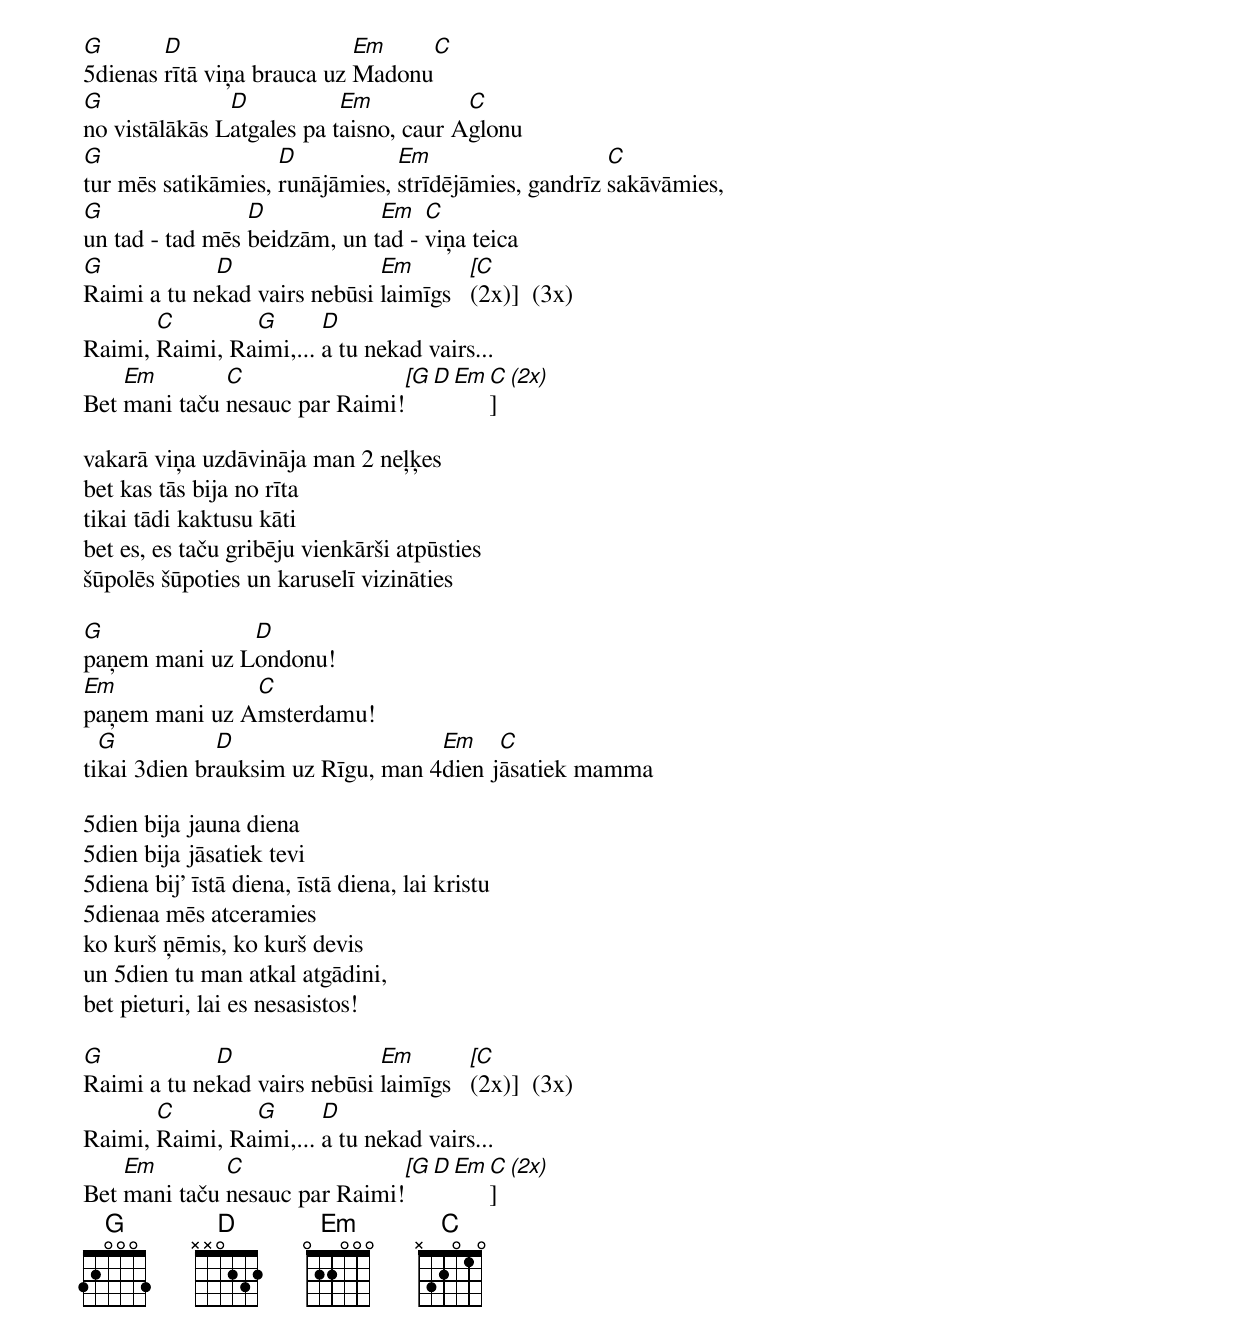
G       D                   Em    C
5dienas rītā viņa brauca uz Madonu
G              D           Em           C
no vistālākās Latgales pa taisno, caur Aglonu
G                   D           Em                    C
tur mēs satikāmies, runājāmies, strīdējāmies, gandrīz sakāvāmies,
G                D            Em   C
un tad - tad mēs beidzām, un tad - viņa teica
G            D                Em        [C](2x)
Raimi a tu nekad vairs nebūsi laimīgs     (3x)
       C        G       D
Raimi, Raimi, Raimi,... a tu nekad vairs...
    Em        C                [G D Em C] (2x)
Bet mani taču nesauc par Raimi!

vakarā viņa uzdāvināja man 2 neļķes
bet kas tās bija no rīta
tikai tādi kaktusu kāti
bet es, es taču gribēju vienkārši atpūsties
šūpolēs šūpoties un karuselī vizināties

G              D
paņem mani uz Londonu!
Em             C
paņem mani uz Amsterdamu!
  G           D                    Em    C
tikai 3dien brauksim uz Rīgu, man 4dien jāsatiek mamma

5dien bija jauna diena
5dien bija jāsatiek tevi
5diena bij’ īstā diena, īstā diena, lai kristu
5dienaa mēs atceramies
ko kurš ņēmis, ko kurš devis
un 5dien tu man atkal atgādini,
bet pieturi, lai es nesasistos!

G            D                Em        [C](2x)
Raimi a tu nekad vairs nebūsi laimīgs     (3x)
       C        G       D
Raimi, Raimi, Raimi,... a tu nekad vairs...
    Em        C                [G D Em C] (2x)
Bet mani taču nesauc par Raimi!
